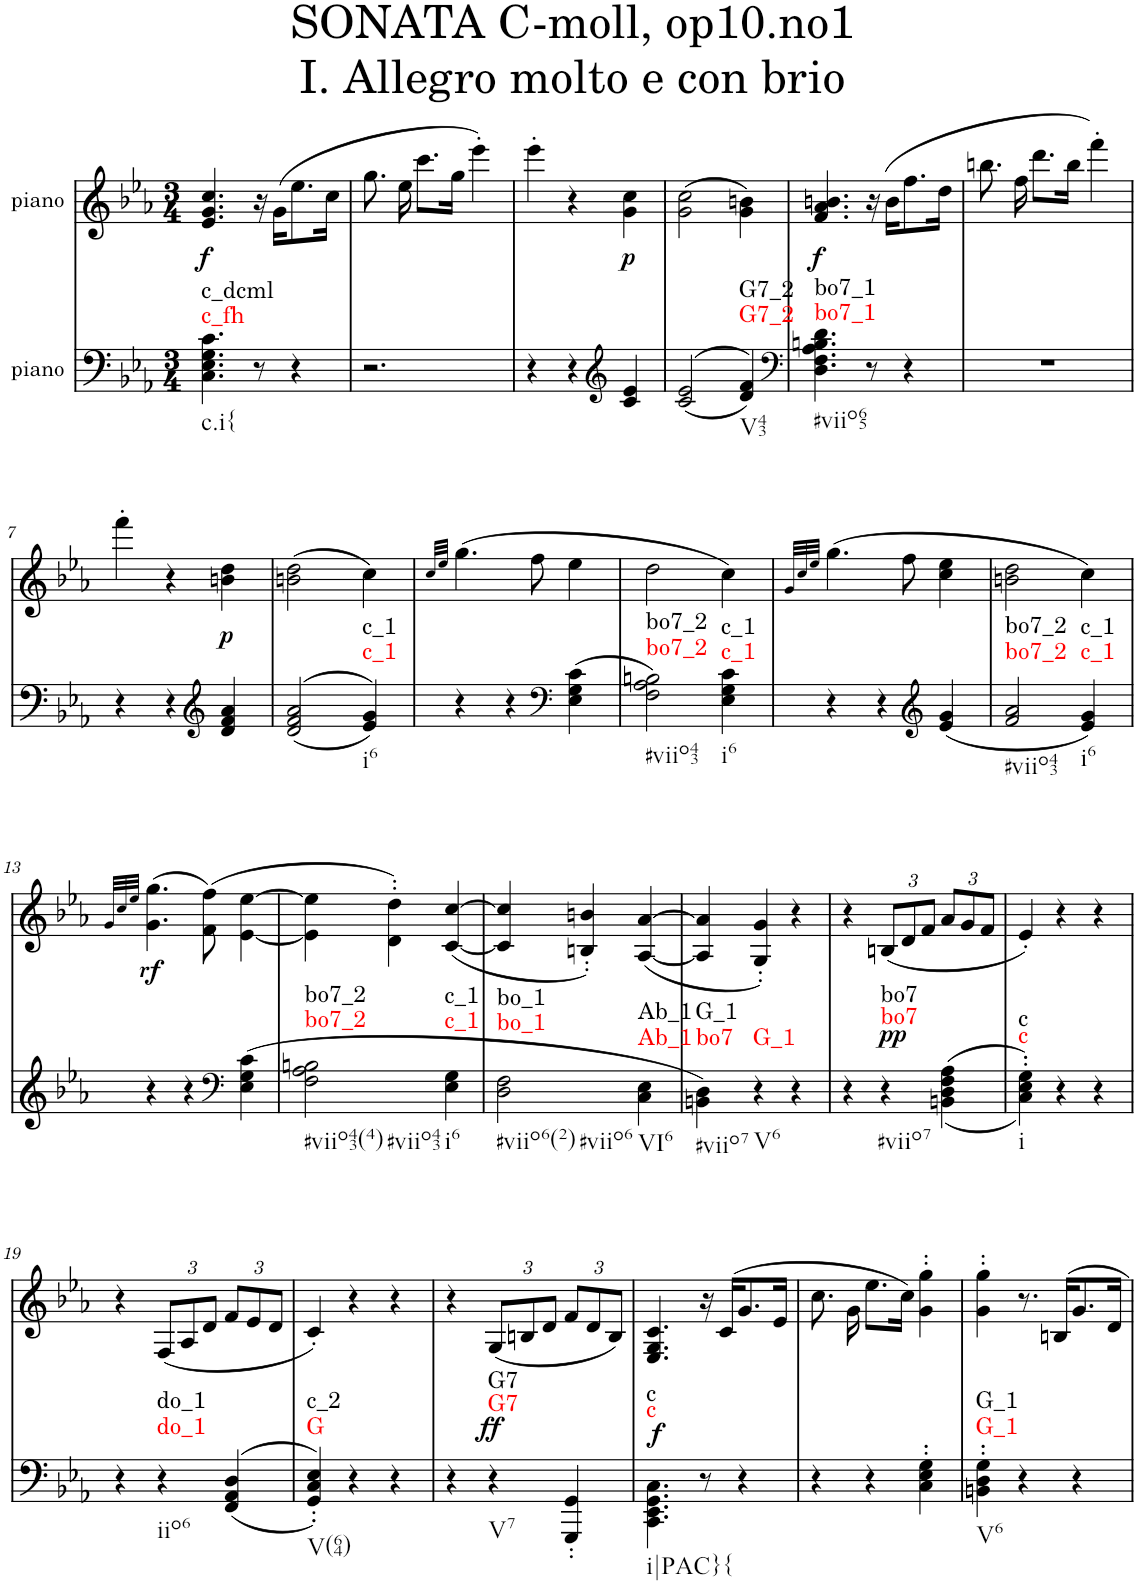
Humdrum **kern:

**kern	**dynam	**harte	**kern	**dynam
*part2	*part2	*part2	*part1	*part1
*staff2	*staff2	*	*staff1	*staff1
*I"piano	*	*	*I"piano	*
*I'Pno	*	*	*I'Pno	*
*clefF4	*	*	*clefG2	*
*k[b-e-a-]	*	*	*k[b-e-a-]	*
*c:	*	*	*c:	*
*M3/4	*	*	*M3/4	*
=1	=1	=1	=1	=1
!	!	!LO:H:n=1:kt=c_fh	!	!LO:DY:b
!	!	!LO:H:n=2:kt=c_dcml	!	!
4.C\ 4.E-\ 4.G\ 4.c\	.	N N	4.e-/ 4.g/ 4.cc/	f
8r	.	.	16r	.
.	.	.	(16g\KL	.
4r	.	.	8.ee-\	.
.	.	.	16cc\Jk	.
=2	=2	=2	=2	=2
2.r	.	.	8.gg\	.
.	.	.	16ee-\	.
.	.	.	8.ccc\L	.
.	.	.	16gg\Jk	.
.	.	.	4eee-'\)	.
=3	=3	=3	=3	=3
4r	.	.	4eee-'\	.
4r	.	.	4r	.
*clefG2	*	*	*	*
!	!	!	!	!LO:DY:b
4c/ 4e-/	.	.	4g\ 4cc\	p
=4	=4	=4	=4	=4
(>(2c/ 2e-/	.	.	(>2g\ 2cc\	.
!	!	!LO:H:n=1:kt=G7_2	!	!
!	!	!LO:H:n=2:kt=G7_2	!	!
4d/ 4f/))	.	N N	4g\ 4bn\)	.
=5	=5	=5	=5	=5
*clefF4	*	*	*	*
!	!	!LO:H:n=1:kt=bo7_1	!	!LO:DY:b
!	!	!LO:H:n=2:kt=bo7_1	!	!
4.D\ 4.F\ 4.A-\ 4.Bn\ 4.d\	.	N N	4.f/ 4.a-/ 4.bn/	f
8r	.	.	16r	.
.	.	.	(16b\KL	.
4r	.	.	8.ff\	.
.	.	.	16dd\Jk	.
=6	=6	=6	=6	=6
2.r	.	.	8.bbn\	.
.	.	.	16ff\	.
.	.	.	8.ddd\L	.
.	.	.	16bb\Jk	.
.	.	.	4fff'\)	.
!!LO:LB:g=z
=7	=7	=7	=7	=7
4r	.	.	4fff'\	.
4r	.	.	4r	.
*clefG2	*	*	*	*
!	!	!	!	!LO:DY:b
4d/ 4f/ 4a-/	.	.	4bn\ 4dd\	p
=8	=8	=8	=8	=8
(>(2d/ 2f/ 2a-/	.	.	(2bn\ 2dd\	.
!	!	!LO:H:n=1:kt=c_1	!	!
!	!	!LO:H:n=2:kt=c_1	!	!
4e-/ 4g/))	.	N N	4cc\)	.
=9	=9	=9	=9	=9
.	.	.	32qcc/LLL	.
.	.	.	32qee-/JJJ	.
4r	.	.	(4.gg\	.
4r	.	.	.	.
.	.	.	8ff\	.
*clefF4	*	*	*	*
(4E-\ 4G\ 4c\	.	.	4ee-\	.
=10	=10	=10	=10	=10
!	!	!LO:H:n=1:kt=bo7_2	!	!
!	!	!LO:H:n=2:kt=bo7_2	!	!
2F\ 2A-\ 2Bn\)	.	N N	2dd\	.
!	!	!LO:H:n=1:kt=c_1	!	!
!	!	!LO:H:n=2:kt=c_1	!	!
4E-\ 4G\ 4c\	.	N N	4cc\)	.
=11	=11	=11	=11	=11
.	.	.	32qg/LLL	.
.	.	.	32qcc/	.
.	.	.	32qee-/JJJ	.
4r	.	.	(4.gg\	.
4r	.	.	.	.
.	.	.	8ff\	.
*clefG2	*	*	*	*
(4e-/ 4g/	.	.	4cc\ 4ee-\	.
=12	=12	=12	=12	=12
!	!	!LO:H:n=1:kt=bo7_2	!	!
!	!	!LO:H:n=2:kt=bo7_2	!	!
2f/ 2a-/	.	N N	2bn\ 2dd\	.
!	!	!LO:H:n=1:kt=c_1	!	!
!	!	!LO:H:n=2:kt=c_1	!	!
4e-/ 4g/)	.	N N	4cc\)	.
!!LO:LB:g=z
=13	=13	=13	=13	=13
.	.	.	32qg/LLL	.
.	.	.	32qcc/	.
.	.	.	32qee-/JJJ	.
!	!	!	!	!LO:DY:b
4r	.	.	(4.g\ 4.gg\	rf
4r	.	.	.	.
.	.	.	(>8f\ 8ff\)	.
*clefF4	*	*	*	*
(4E-\ 4G\ 4c\	.	.	[4e-\ [4ee-\	.
=14	=14	=14	=14	=14
!	!	!LO:H:n=1:kt=bo7_2	!	!
!	!	!LO:H:n=2:kt=bo7_2	!	!
2F\ 2A-\ 2Bn\	.	N N	4e-\] 4ee-\]	.
.	.	.	4d\' 4dd\')	.
!	!	!LO:H:n=1:kt=c_1	!	!
!	!	!LO:H:n=2:kt=c_1	!	!
4E-\ 4G\	.	N N	([4c/ [4cc/	.
=15	=15	=15	=15	=15
!	!	!LO:H:n=1:kt=bo_1	!	!
!	!	!LO:H:n=2:kt=bo_1	!	!
2D\ 2F\	.	N N	4c/] 4cc/]	.
.	.	.	4Bn/' 4bn/')	.
!	!	!LO:H:n=1:kt=Ab_1	!	!
!	!	!LO:H:n=2:kt=Ab_1	!	!
4C\ 4E-\	.	N N	([4A-/ [4a-/	.
=16	=16	=16	=16	=16
!	!	!LO:H:n=1:kt=bo7	!	!
!	!	!LO:H:n=2:kt=G_1	!	!
4BBn\ 4D\)	.	N N	4A-/] 4a-/]	.
!	!	!LO:H:kt=G_1	!	!
4r	.	N	4G/' 4g/')	.
4r	.	.	4r	.
=17	=17	=17	=17	=17
4r	.	.	4r	.
*	*	*	*Xbrackettup	*
!	!LO:DY:a	!LO:H:n=1:kt=bo7	!	!
!	!	!LO:H:n=2:kt=bo7	!	!
4r	pp	N N	(12Bn/L	.
.	.	.	12d/	.
.	.	.	12f/J	.
(>(<4BBn\ 4D\ 4F\ 4A-\	.	.	12a-/L	.
.	.	.	12g/	.
.	.	.	12f/J	.
=18	=18	=18	=18	=18
!	!	!LO:H:n=1:kt=c	!	!
!	!	!LO:H:n=2:kt=c	!	!
4C\' 4E-\' 4G\'))	.	N N	4e-'/)	.
4r	.	.	4r	.
4r	.	.	4r	.
!!LO:LB:g=z
=19	=19	=19	=19	=19
4r	.	.	4r	.
!	!	!LO:H:n=1:kt=do_1	!	!
!	!	!LO:H:n=2:kt=do_1	!	!
4r	.	N N	(12F/L	.
.	.	.	12A-/	.
.	.	.	12d/J	.
(>(4FF/ 4AA-/ 4D/	.	.	12f/L	.
.	.	.	12e-/	.
.	.	.	12d/J	.
=20	=20	=20	=20	=20
!	!	!LO:H:n=1:kt=G	!	!
!	!	!LO:H:n=2:kt=c_2	!	!
4GG/' 4C/' 4E-/'))	.	N N	4c'/)	.
4r	.	.	4r	.
4r	.	.	4r	.
=21	=21	=21	=21	=21
4r	.	.	4r	.
!	!LO:DY:a	!LO:H:n=1:kt=G7	!	!
!	!	!LO:H:n=2:kt=G7	!	!
4r	ff	N N	(12G/L	.
.	.	.	12Bn/	.
.	.	.	12d/J	.
4GGG/' 4GG/'	.	.	12f/L	.
.	.	.	12d/	.
.	.	.	12B/J)	.
=22	=22	=22	=22	=22
!	!LO:DY:a	!LO:H:n=1:kt=c	!	!
!	!	!LO:H:n=2:kt=c	!	!
4.CC\ 4.EE-\ 4.GG\ 4.C\	f	N N	4.E-/ 4.G/ 4.c/	.
8r	.	.	16r	.
.	.	.	(>16c/KL	.
4r	.	.	8.g/	.
.	.	.	16e-/Jk	.
=23	=23	=23	=23	=23
4r	.	.	8.cc\	.
.	.	.	16g\	.
4r	.	.	8.ee-\L	.
.	.	.	16cc\Jk)	.
4C\' 4E-\' 4G\'	.	.	4g\' 4gg\'	.
=24	=24	=24	=24	=24
!	!	!LO:H:n=1:kt=G_1	!	!
!	!	!LO:H:n=2:kt=G_1	!	!
4BBn\' 4D\' 4G\'	.	N N	4g\' 4gg\'	.
4r	.	.	8.r	.
.	.	.	16Bn/KL	.
4r	.	.	8.g/	.
.	.	.	16d/Jk	.
=	=	=	=	=
*-	*-	*-	*-	*-
